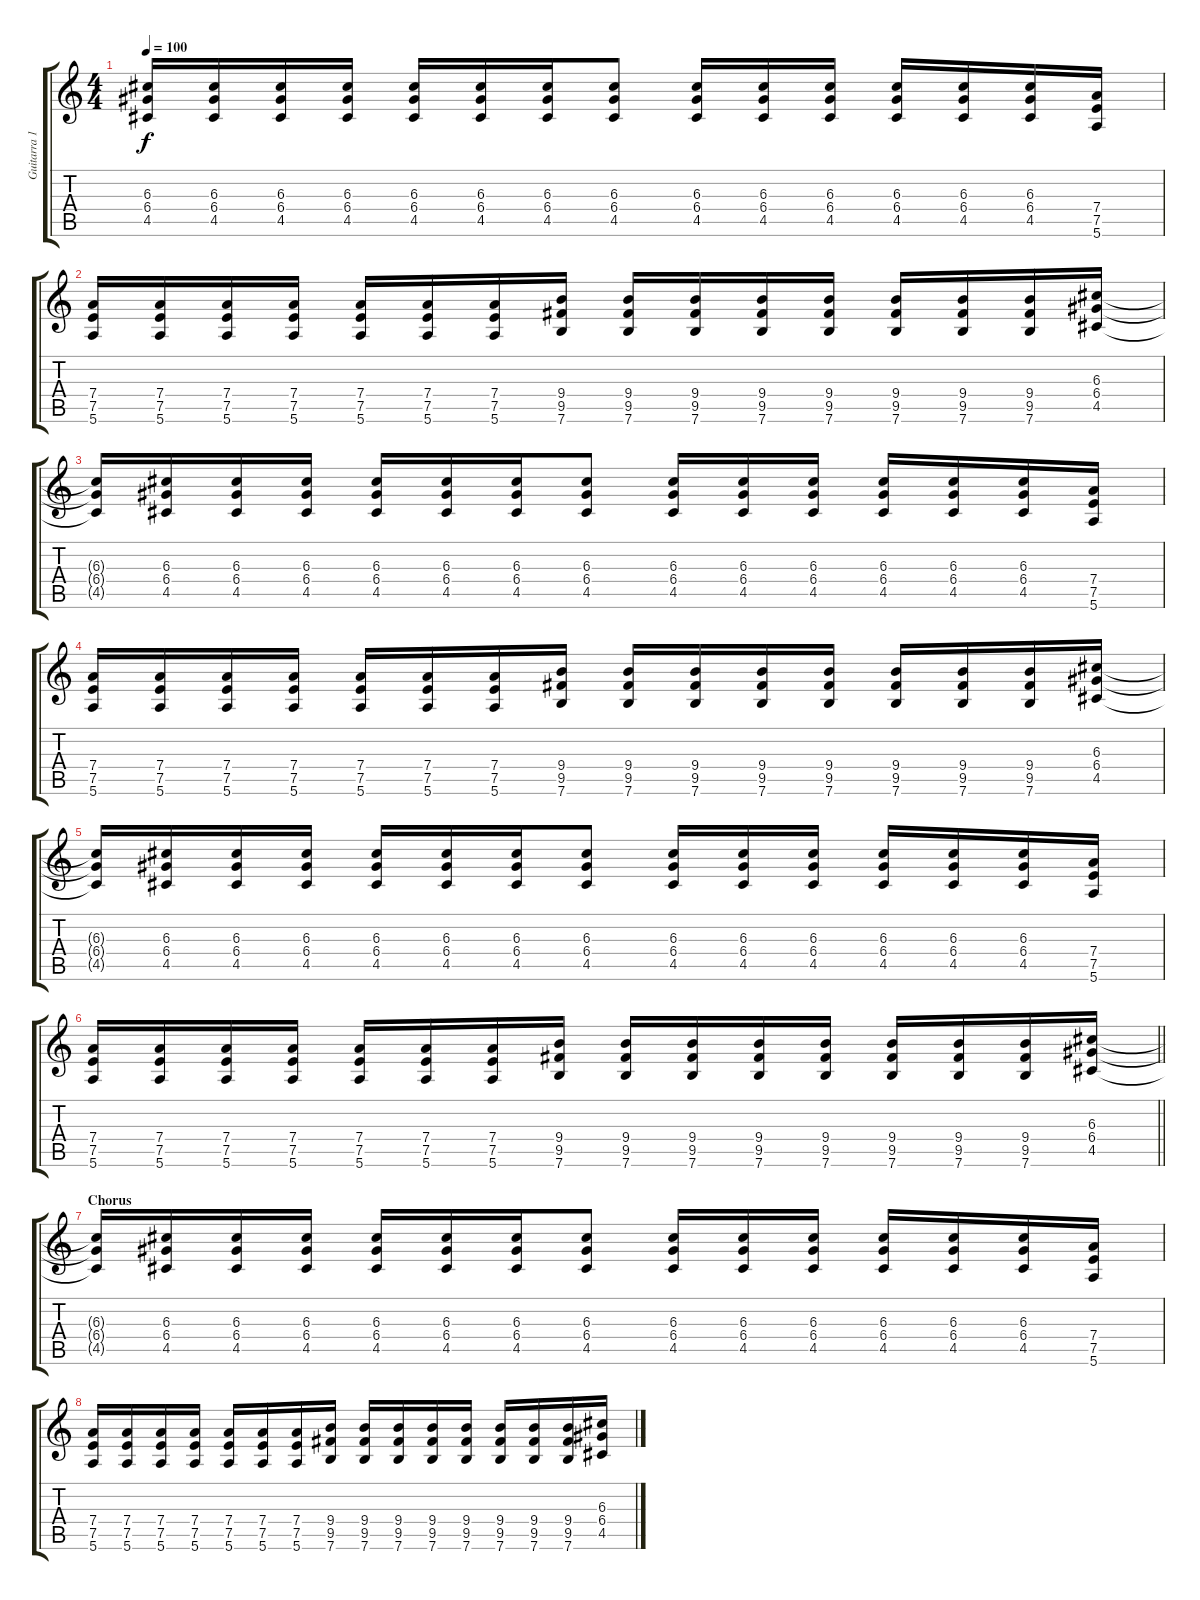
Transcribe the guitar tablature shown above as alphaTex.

\track ("Guitarra 1 - Erik Ohlsson" "Guitarra 1") {instrument distortionguitar}
\staff {score tabs}
\tuning (E4 B3 G3 D3 A2 E2) {hide}
\ts (4 4)
\tempo 100
\clef g2
\ks c
(6.3{t} 6.4{t} 4.5{t}).16{dy f} (6.3 6.4 4.5).16 (6.3 6.4 4.5).16 (6.3 6.4 4.5).16 (6.3 6.4 4.5).16 (6.3 6.4 4.5).16 (6.3 6.4 4.5).16 (6.3 6.4 4.5).8 (6.3 6.4 4.5).16 (6.3 6.4 4.5).16 (6.3 6.4 4.5).16 (6.3 6.4 4.5).16 (6.3 6.4 4.5).16 (6.3 6.4 4.5).16 (7.4 7.5 5.6).16 |
(7.4 7.5 5.6).16 (7.4 7.5 5.6).16 (7.4 7.5 5.6).16 (7.4 7.5 5.6).16 (7.4 7.5 5.6).16 (7.4 7.5 5.6).16 (7.4 7.5 5.6).16 (9.4 9.5 7.6).16 (9.4 9.5 7.6).16 (9.4 9.5 7.6).16 (9.4 9.5 7.6).16 (9.4 9.5 7.6).16 (9.4 9.5 7.6).16 (9.4 9.5 7.6).16 (9.4 9.5 7.6).16 (6.3 6.4 4.5).16 |
(6.3{t} 6.4{t} 4.5{t}).16 (6.3 6.4 4.5).16 (6.3 6.4 4.5).16 (6.3 6.4 4.5).16 (6.3 6.4 4.5).16 (6.3 6.4 4.5).16 (6.3 6.4 4.5).16 (6.3 6.4 4.5).8 (6.3 6.4 4.5).16 (6.3 6.4 4.5).16 (6.3 6.4 4.5).16 (6.3 6.4 4.5).16 (6.3 6.4 4.5).16 (6.3 6.4 4.5).16 (7.4 7.5 5.6).16 |
(7.4 7.5 5.6).16 (7.4 7.5 5.6).16 (7.4 7.5 5.6).16 (7.4 7.5 5.6).16 (7.4 7.5 5.6).16 (7.4 7.5 5.6).16 (7.4 7.5 5.6).16 (9.4 9.5 7.6).16 (9.4 9.5 7.6).16 (9.4 9.5 7.6).16 (9.4 9.5 7.6).16 (9.4 9.5 7.6).16 (9.4 9.5 7.6).16 (9.4 9.5 7.6).16 (9.4 9.5 7.6).16 (6.3 6.4 4.5).16 |
(6.3{t} 6.4{t} 4.5{t}).16 (6.3 6.4 4.5).16 (6.3 6.4 4.5).16 (6.3 6.4 4.5).16 (6.3 6.4 4.5).16 (6.3 6.4 4.5).16 (6.3 6.4 4.5).16 (6.3 6.4 4.5).8 (6.3 6.4 4.5).16 (6.3 6.4 4.5).16 (6.3 6.4 4.5).16 (6.3 6.4 4.5).16 (6.3 6.4 4.5).16 (6.3 6.4 4.5).16 (7.4 7.5 5.6).16 |
\barLineRight lightlight
(7.4 7.5 5.6).16 (7.4 7.5 5.6).16 (7.4 7.5 5.6).16 (7.4 7.5 5.6).16 (7.4 7.5 5.6).16 (7.4 7.5 5.6).16 (7.4 7.5 5.6).16 (9.4 9.5 7.6).16 (9.4 9.5 7.6).16 (9.4 9.5 7.6).16 (9.4 9.5 7.6).16 (9.4 9.5 7.6).16 (9.4 9.5 7.6).16 (9.4 9.5 7.6).16 (9.4 9.5 7.6).16 (6.3 6.4 4.5).16 |
\section ("" "Chorus")
(6.3{t} 6.4{t} 4.5{t}).16 (6.3 6.4 4.5).16 (6.3 6.4 4.5).16 (6.3 6.4 4.5).16 (6.3 6.4 4.5).16 (6.3 6.4 4.5).16 (6.3 6.4 4.5).16 (6.3 6.4 4.5).8 (6.3 6.4 4.5).16 (6.3 6.4 4.5).16 (6.3 6.4 4.5).16 (6.3 6.4 4.5).16 (6.3 6.4 4.5).16 (6.3 6.4 4.5).16 (7.4 7.5 5.6).16 |
(7.4 7.5 5.6).16 (7.4 7.5 5.6).16 (7.4 7.5 5.6).16 (7.4 7.5 5.6).16 (7.4 7.5 5.6).16 (7.4 7.5 5.6).16 (7.4 7.5 5.6).16 (9.4 9.5 7.6).16 (9.4 9.5 7.6).16 (9.4 9.5 7.6).16 (9.4 9.5 7.6).16 (9.4 9.5 7.6).16 (9.4 9.5 7.6).16 (9.4 9.5 7.6).16 (9.4 9.5 7.6).16 (6.3 6.4 4.5).16
